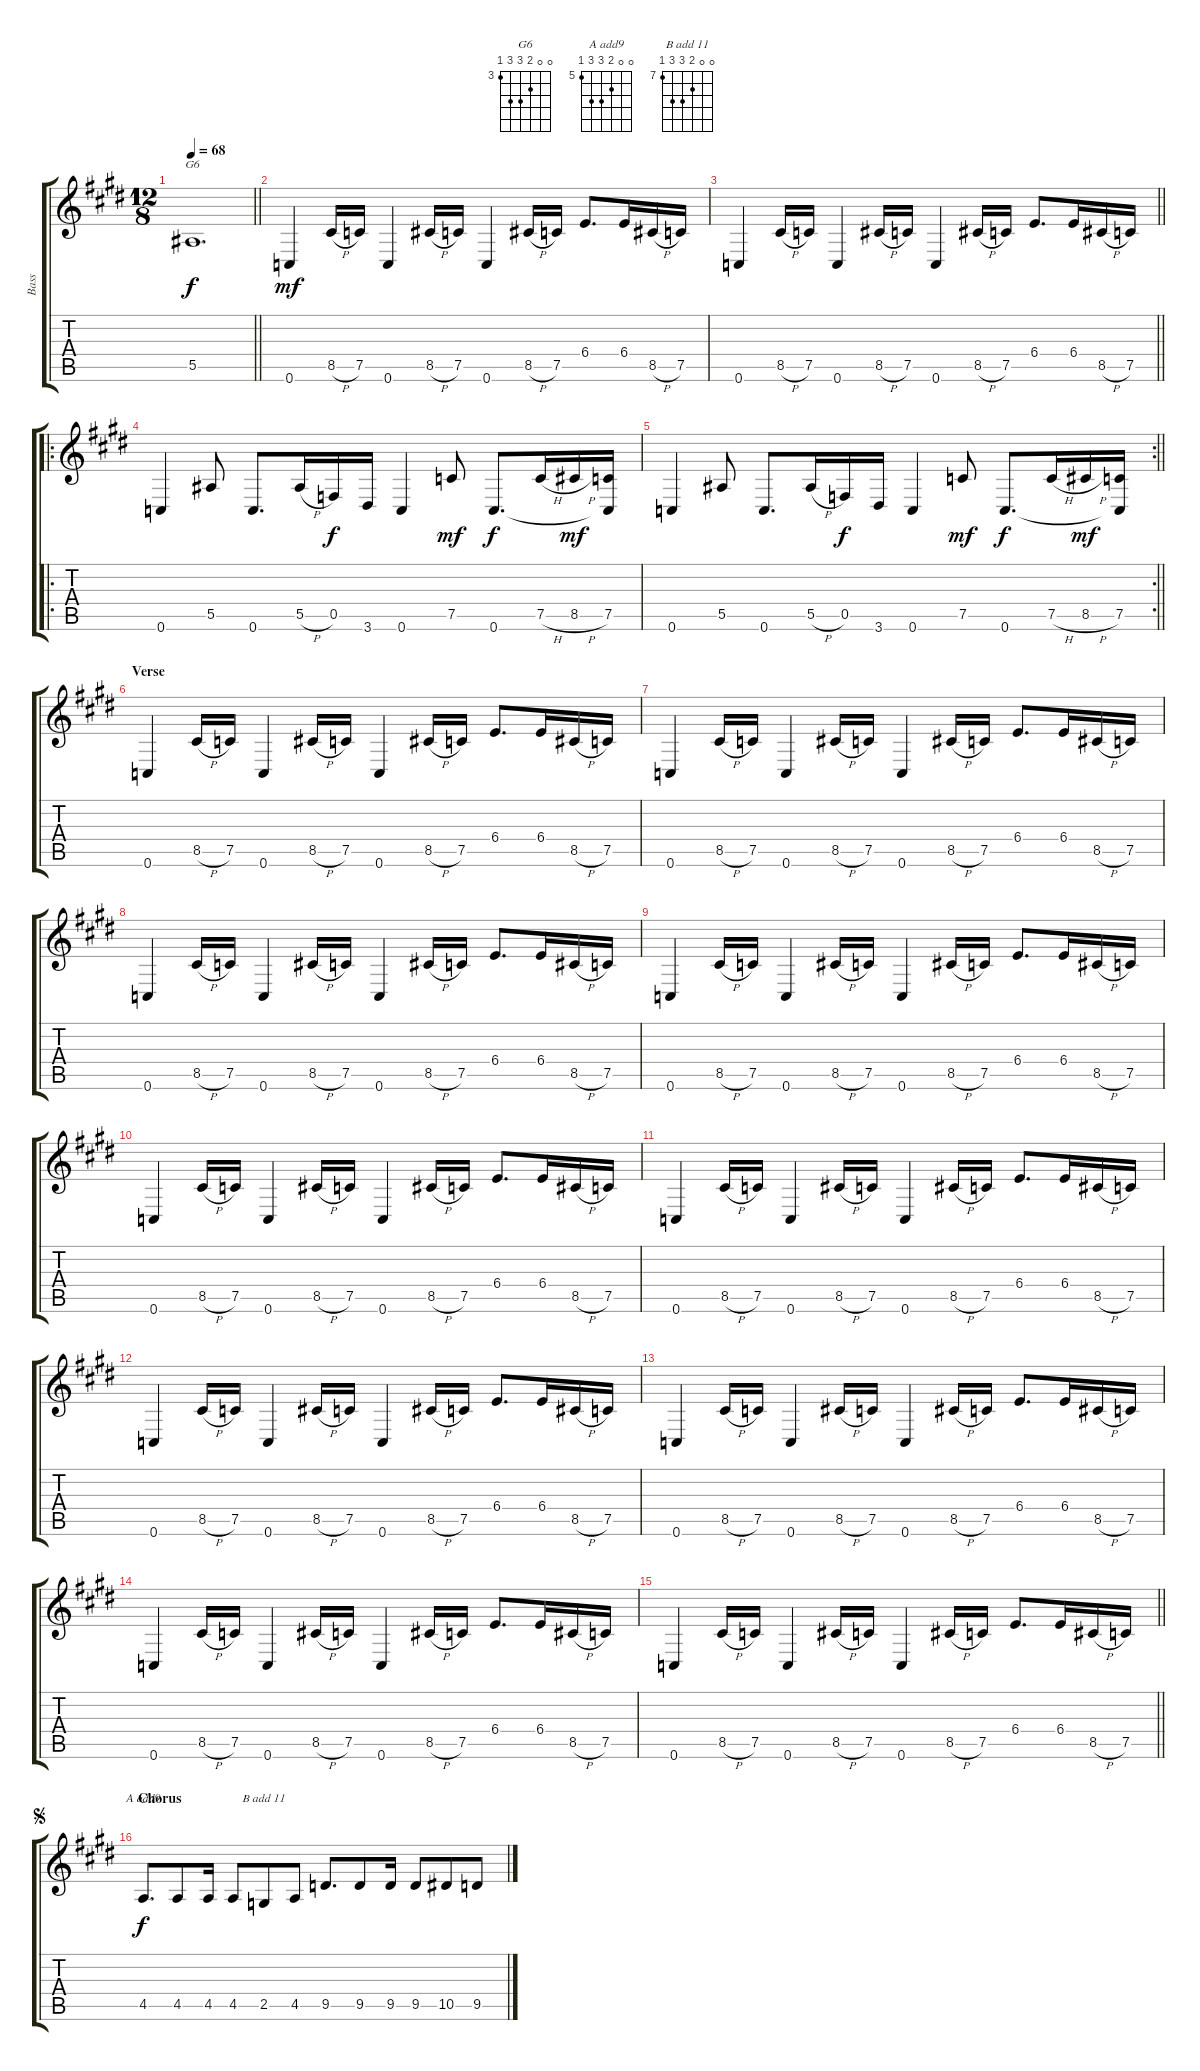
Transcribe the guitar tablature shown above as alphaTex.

\track ("Bass" "Bass") {instrument electricbassfinger}
\staff {score tabs}
\tuning (C4 G3 Eb3 Bb2 F2 C2) {hide}
\chord ("G6" 0 0 4 5 5 3) {firstfret 3}
\chord ("A add9" 0 0 6 7 7 5) {firstfret 5}
\chord ("B add 11" 0 0 8 9 9 7) {firstfret 7}
\ts (12 8)
\tempo 68
\clef g2
\barLineRight lightlight
\ks e
5.5.1{d ch "G6" dy f} |
0.6.4{dy mf} 8.5{h}.16 7.5.16 0.6.4 8.5{h}.16 7.5.16 0.6.4 8.5{h}.16 7.5.16 6.4.8{d} 6.4.16 8.5{h}.16 7.5.16 |
\barLineRight lightlight
0.6.4 8.5{h}.16 7.5.16 0.6.4 8.5{h}.16 7.5.16 0.6.4 8.5{h}.16 7.5.16 6.4.8{d} 6.4.16 8.5{h}.16 7.5.16 |
\ro
0.6.4 5.5.8 0.6.8{d} 5.5{h}.16 0.5.16{dy f} 3.6.16 0.6.4 7.5.8{dy mf} 0.6.8{d dy f} 7.5{h}.16 8.5{h}.16{dy mf} (7.5 0.6{t}).16 |
\rc 2
\barLineRight lightlight
0.6.4 5.5.8 0.6.8{d} 5.5{h}.16 0.5.16{dy f} 3.6.16 0.6.4 7.5.8{dy mf} 0.6.8{d dy f} 7.5{h}.16 8.5{h}.16{dy mf} (7.5 0.6{t}).16 |
\section ("" "Verse")
0.6.4 8.5{h}.16 7.5.16 0.6.4 8.5{h}.16 7.5.16 0.6.4 8.5{h}.16 7.5.16 6.4.8{d} 6.4.16 8.5{h}.16 7.5.16 |
0.6.4 8.5{h}.16 7.5.16 0.6.4 8.5{h}.16 7.5.16 0.6.4 8.5{h}.16 7.5.16 6.4.8{d} 6.4.16 8.5{h}.16 7.5.16 |
0.6.4 8.5{h}.16 7.5.16 0.6.4 8.5{h}.16 7.5.16 0.6.4 8.5{h}.16 7.5.16 6.4.8{d} 6.4.16 8.5{h}.16 7.5.16 |
0.6.4 8.5{h}.16 7.5.16 0.6.4 8.5{h}.16 7.5.16 0.6.4 8.5{h}.16 7.5.16 6.4.8{d} 6.4.16 8.5{h}.16 7.5.16 |
0.6.4 8.5{h}.16 7.5.16 0.6.4 8.5{h}.16 7.5.16 0.6.4 8.5{h}.16 7.5.16 6.4.8{d} 6.4.16 8.5{h}.16 7.5.16 |
0.6.4 8.5{h}.16 7.5.16 0.6.4 8.5{h}.16 7.5.16 0.6.4 8.5{h}.16 7.5.16 6.4.8{d} 6.4.16 8.5{h}.16 7.5.16 |
0.6.4 8.5{h}.16 7.5.16 0.6.4 8.5{h}.16 7.5.16 0.6.4 8.5{h}.16 7.5.16 6.4.8{d} 6.4.16 8.5{h}.16 7.5.16 |
0.6.4 8.5{h}.16 7.5.16 0.6.4 8.5{h}.16 7.5.16 0.6.4 8.5{h}.16 7.5.16 6.4.8{d} 6.4.16 8.5{h}.16 7.5.16 |
0.6.4 8.5{h}.16 7.5.16 0.6.4 8.5{h}.16 7.5.16 0.6.4 8.5{h}.16 7.5.16 6.4.8{d} 6.4.16 8.5{h}.16 7.5.16 |
\barLineRight lightlight
0.6.4 8.5{h}.16 7.5.16 0.6.4 8.5{h}.16 7.5.16 0.6.4 8.5{h}.16 7.5.16 6.4.8{d} 6.4.16 8.5{h}.16 7.5.16 |
\section ("" "Chorus")
\jump segno
4.5.8{d ch "A add9" dy f} 4.5.8 4.5.16 4.5.8 2.5.8{ch "B add 11"} 4.5.8 9.5.8{d} 9.5.8 9.5.16 9.5.8 10.5.8 9.5.8
